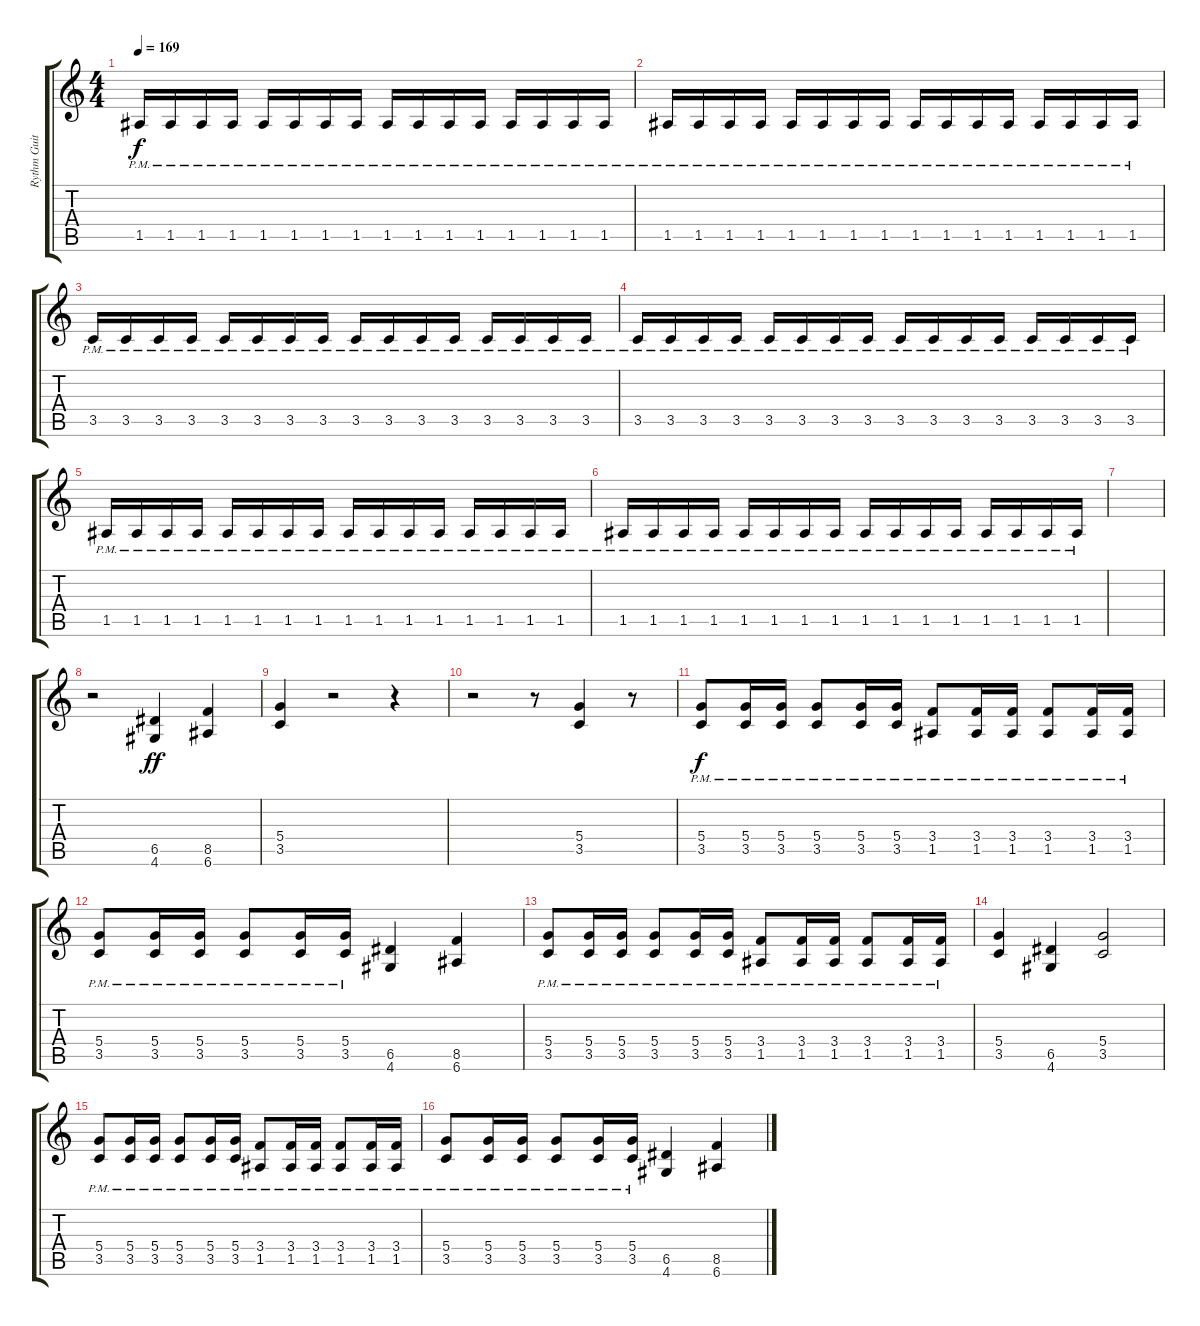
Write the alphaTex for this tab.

\track ("Rythm Guitar" "Rythm Guit") {instrument distortionguitar}
\staff {score tabs}
\tuning (E4 B3 G3 D3 A2 E2) {hide}
\ts (4 4)
\tempo 169
\clef g2
\ks c
1.5{pm}.16{dy f} 1.5{pm}.16 1.5{pm}.16 1.5{pm}.16 1.5{pm}.16 1.5{pm}.16 1.5{pm}.16 1.5{pm}.16 1.5{pm}.16 1.5{pm}.16 1.5{pm}.16 1.5{pm}.16 1.5{pm}.16 1.5{pm}.16 1.5{pm}.16 1.5{pm}.16 |
1.5{pm}.16 1.5{pm}.16 1.5{pm}.16 1.5{pm}.16 1.5{pm}.16 1.5{pm}.16 1.5{pm}.16 1.5{pm}.16 1.5{pm}.16 1.5{pm}.16 1.5{pm}.16 1.5{pm}.16 1.5{pm}.16 1.5{pm}.16 1.5{pm}.16 1.5{pm}.16 |
3.5{pm}.16 3.5{pm}.16 3.5{pm}.16 3.5{pm}.16 3.5{pm}.16 3.5{pm}.16 3.5{pm}.16 3.5{pm}.16 3.5{pm}.16 3.5{pm}.16 3.5{pm}.16 3.5{pm}.16 3.5{pm}.16 3.5{pm}.16 3.5{pm}.16 3.5{pm}.16 |
3.5{pm}.16 3.5{pm}.16 3.5{pm}.16 3.5{pm}.16 3.5{pm}.16 3.5{pm}.16 3.5{pm}.16 3.5{pm}.16 3.5{pm}.16 3.5{pm}.16 3.5{pm}.16 3.5{pm}.16 3.5{pm}.16 3.5{pm}.16 3.5{pm}.16 3.5{pm}.16 |
1.5{pm}.16 1.5{pm}.16 1.5{pm}.16 1.5{pm}.16 1.5{pm}.16 1.5{pm}.16 1.5{pm}.16 1.5{pm}.16 1.5{pm}.16 1.5{pm}.16 1.5{pm}.16 1.5{pm}.16 1.5{pm}.16 1.5{pm}.16 1.5{pm}.16 1.5{pm}.16 |
1.5{pm}.16 1.5{pm}.16 1.5{pm}.16 1.5{pm}.16 1.5{pm}.16 1.5{pm}.16 1.5{pm}.16 1.5{pm}.16 1.5{pm}.16 1.5{pm}.16 1.5{pm}.16 1.5{pm}.16 1.5{pm}.16 1.5{pm}.16 1.5{pm}.16 1.5{pm}.16 |
|
r.2 (6.5 4.6).4{dy ff} (8.5 6.6).4 |
(5.4 3.5).4 r.2 r.4 |
r.2 r.8 (5.4 3.5).4 r.8 |
(5.4{pm} 3.5{pm}).8{dy f} (5.4{pm} 3.5{pm}).16 (5.4{pm} 3.5{pm}).16 (5.4{pm} 3.5{pm}).8 (5.4{pm} 3.5{pm}).16 (5.4{pm} 3.5{pm}).16 (3.4{pm} 1.5{pm}).8 (3.4{pm} 1.5{pm}).16 (3.4{pm} 1.5{pm}).16 (3.4{pm} 1.5{pm}).8 (3.4{pm} 1.5{pm}).16 (3.4{pm} 1.5{pm}).16 |
(5.4{pm} 3.5{pm}).8 (5.4{pm} 3.5{pm}).16 (5.4{pm} 3.5{pm}).16 (5.4{pm} 3.5{pm}).8 (5.4{pm} 3.5{pm}).16 (5.4{pm} 3.5{pm}).16 (6.5 4.6).4 (8.5 6.6).4 |
(5.4{pm} 3.5{pm}).8 (5.4{pm} 3.5{pm}).16 (5.4{pm} 3.5{pm}).16 (5.4{pm} 3.5{pm}).8 (5.4{pm} 3.5{pm}).16 (5.4{pm} 3.5{pm}).16 (3.4{pm} 1.5{pm}).8 (3.4{pm} 1.5{pm}).16 (3.4{pm} 1.5{pm}).16 (3.4{pm} 1.5{pm}).8 (3.4{pm} 1.5{pm}).16 (3.4{pm} 1.5{pm}).16 |
(5.4 3.5).4 (6.5 4.6).4 (5.4 3.5).2 |
(5.4{pm} 3.5{pm}).8 (5.4{pm} 3.5{pm}).16 (5.4{pm} 3.5{pm}).16 (5.4{pm} 3.5{pm}).8 (5.4{pm} 3.5{pm}).16 (5.4{pm} 3.5{pm}).16 (3.4{pm} 1.5{pm}).8 (3.4{pm} 1.5{pm}).16 (3.4{pm} 1.5{pm}).16 (3.4{pm} 1.5{pm}).8 (3.4{pm} 1.5{pm}).16 (3.4{pm} 1.5{pm}).16 |
(5.4{pm} 3.5{pm}).8 (5.4{pm} 3.5{pm}).16 (5.4{pm} 3.5{pm}).16 (5.4{pm} 3.5{pm}).8 (5.4{pm} 3.5{pm}).16 (5.4{pm} 3.5{pm}).16 (6.5 4.6).4 (8.5 6.6).4
